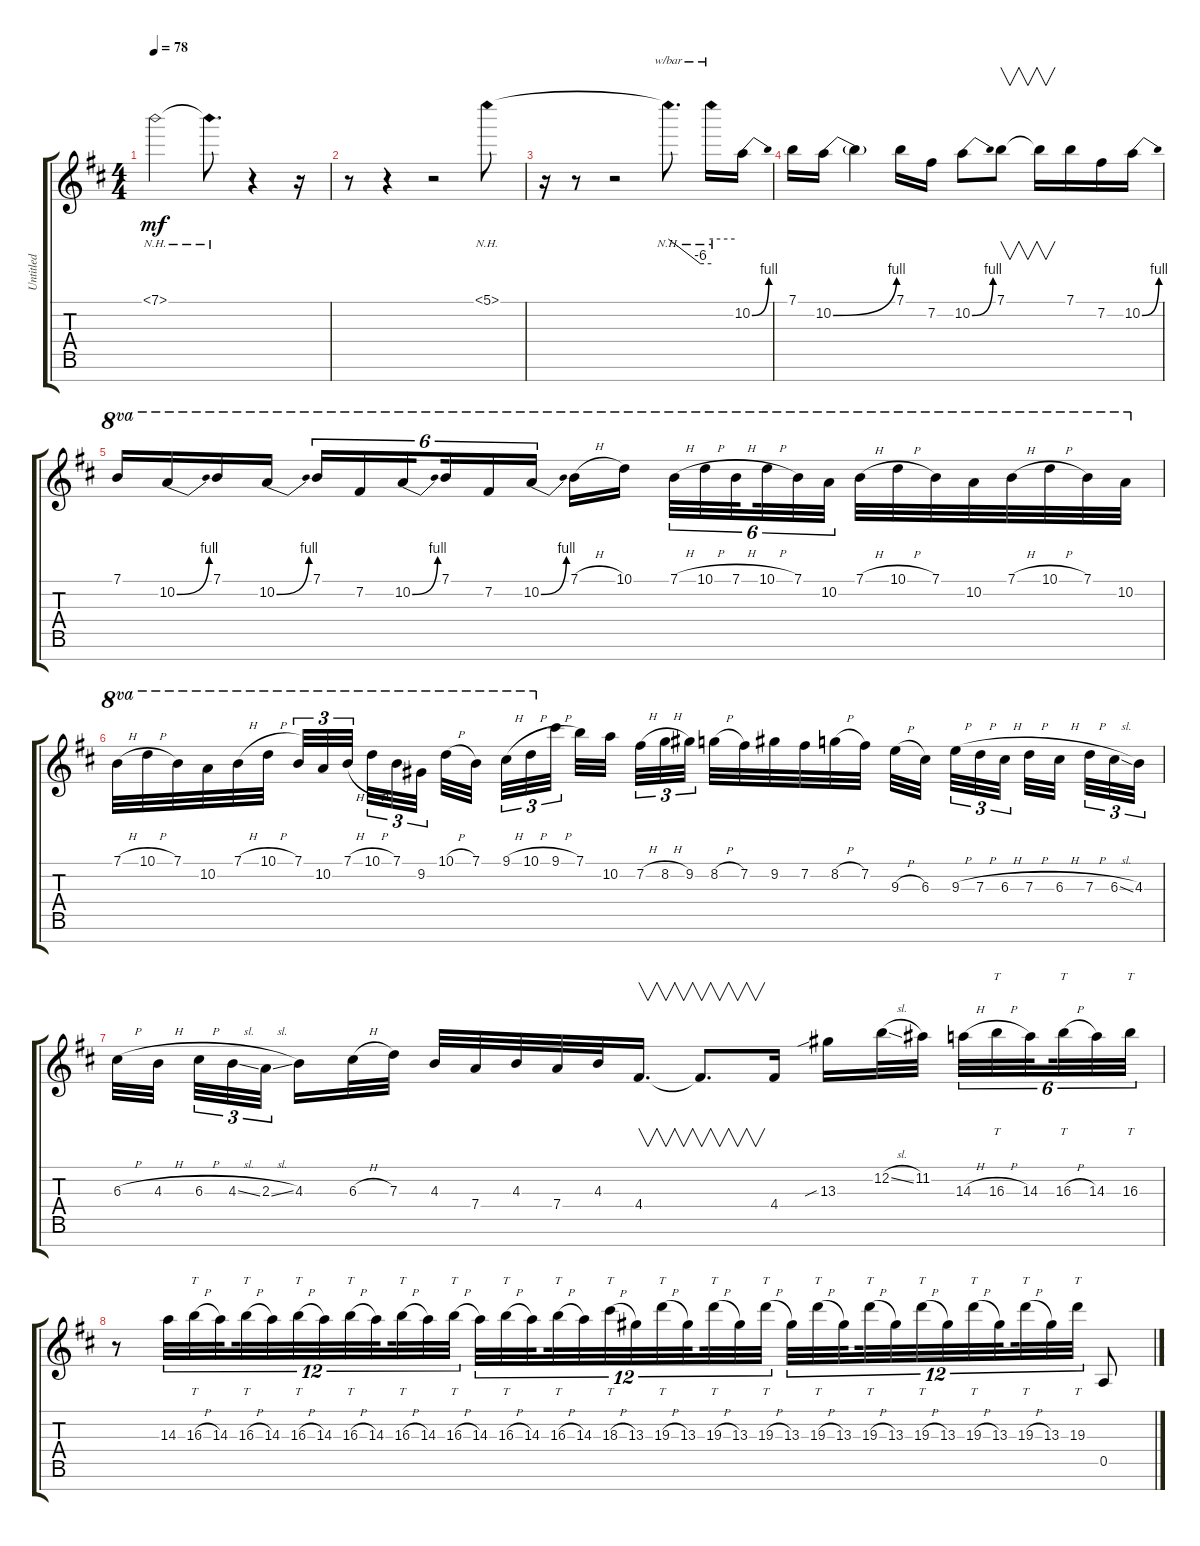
\track ("Untitled" "Untitled") {instrument distortionguitar}
\staff {score tabs}
\tuning (E4 B3 G3 D3 A2 E2 B1) {hide}
\ts (4 4)
\tempo 78
\clef g2
\ks d
7.1{nh t}.2{dy mf} 7.1{nh t}.8{d} r.4 r.16 |
r.8 r.4 r.2 5.1{nh}.8 |
r.16 r.8 r.2 5.1{nh t}.8{d tbe (custom default 0 0 45 -24 60 -24)} 5.1{nh t}.16{tbe (hold default 0 0 60 0)} 10.2{be (bend 0 0 60 4)}.16 |
7.1.16 10.2{be (bend 0 0 60 4)}.16 10.2{t}.4 7.1.16 7.2.16 10.2{be (bend 0 0 60 4)}.8 7.1.8{v} 7.1{t}.16{v} 7.1.16 7.2.16 10.2{be (bend 0 0 60 4)}.16 |
7.1.16{ot 8va} 10.2{be (bend 0 0 60 4)}.16{ot 8va} 7.1.16{ot 8va} 10.2{be (bend 0 0 60 4)}.16{ot 8va} 7.1.16{tu (6 4) ot 8va} 7.2.16{tu (6 4) ot 8va} 10.2{be (bend 0 0 60 4)}.16{tu (6 4) ot 8va beam splitsecondary} 7.1.16{tu (6 4) ot 8va} 7.2.16{tu (6 4) ot 8va} 10.2{be (bend 0 0 60 4)}.16{tu (6 4) ot 8va} 7.1{h}.16{ot 8va} 10.1.16{ot 8va beam splitsecondary} 7.1{h}.32{tu (6 4) ot 8va} 10.1{h}.32{tu (6 4) ot 8va} 7.1{h}.32{tu (6 4) ot 8va beam splitsecondary} 10.1{h}.32{tu (6 4) ot 8va} 7.1.32{tu (6 4) ot 8va} 10.2.32{tu (6 4) ot 8va} 7.1{h}.32{ot 8va} 10.1{h}.32{ot 8va} 7.1.32{ot 8va} 10.2.32{ot 8va} 7.1{h}.32{ot 8va} 10.1{h}.32{ot 8va} 7.1.32{ot 8va} 10.2.32{ot 8va} |
7.1{h}.32{ot 8va} 10.1{h}.32{ot 8va} 7.1.32{ot 8va} 10.2.32{ot 8va} 7.1{h}.32{ot 8va} 10.1{h}.32{ot 8va beam splitsecondary} 7.1.32{tu (3 2) ot 8va} 10.2.32{tu (3 2) ot 8va} 7.1{h}.32{tu (3 2) ot 8va} 10.1{h}.32{tu (3 2) ot 8va} 7.1.32{tu (3 2) ot 8va} 9.2.32{tu (3 2) ot 8va beam splitsecondary} 10.1{h}.32{ot 8va} 7.1.32{ot 8va beam splitsecondary} 9.1{h}.32{tu (3 2) ot 8va} 10.1{h}.32{tu (3 2) ot 8va} 9.1{h}.32{tu (3 2) beam splitsecondary} 7.1.32 10.2.32 7.2{h}.32{tu (3 2)} 8.2{h}.32{tu (3 2)} 9.2.32{tu (3 2) beam splitsecondary} 8.2{h}.32 7.2.32 9.2.32 7.2.32 8.2{h}.32 7.2.32 9.3{h}.32 6.3.32{beam splitsecondary} 9.3{h}.32{tu (3 2)} 7.3{h}.32{tu (3 2)} 6.3{h}.32{tu (3 2) beam splitsecondary} 7.3{h}.32 6.3{h}.32{beam splitsecondary} 7.3{h}.32{tu (3 2)} 6.3{sl}.32{tu (3 2)} 4.3.32{tu (3 2)} |
6.3{h}.32 4.3{h}.32{beam splitsecondary} 6.3{h}.32{tu (3 2)} 4.3{sl}.32{tu (3 2)} 2.3{sl}.32{tu (3 2) beam splitsecondary} 4.3.16 6.3{h}.32 7.3.32 4.3.32 7.4.32 4.3.32 7.4.32 4.3.32 4.4.16{v d} 4.4{t}.8{v d} 4.4.16 13.3{sib}.16 12.2{sl}.32 11.2.32{beam splitsecondary} 14.3{h}.32{tu (6 4)} 16.3{h}.32{tt tu (6 4)} 14.3.32{tu (6 4) beam splitsecondary} 16.3{h}.32{tt tu (6 4)} 14.3.32{tu (6 4)} 16.3.32{tt tu (6 4)} |
r.8 14.3.32{tu (12 8)} 16.3{h}.32{tt tu (12 8)} 14.3.32{tu (12 8) beam splitsecondary} 16.3{h}.32{tt tu (12 8)} 14.3.32{tu (12 8)} 16.3{h}.32{tt tu (12 8)} 14.3.32{tu (12 8)} 16.3{h}.32{tt tu (12 8)} 14.3.32{tu (12 8) beam splitsecondary} 16.3{h}.32{tt tu (12 8)} 14.3.32{tu (12 8)} 16.3{h}.32{tt tu (12 8) beam splitsecondary} 14.3.32{tu (12 8)} 16.3{h}.32{tt tu (12 8)} 14.3.32{tu (12 8) beam splitsecondary} 16.3{h}.32{tt tu (12 8)} 14.3.32{tu (12 8)} 18.3{h}.32{tt tu (12 8)} 13.3.32{tu (12 8)} 19.3{h}.32{tt tu (12 8)} 13.3.32{tu (12 8) beam splitsecondary} 19.3{h}.32{tt tu (12 8)} 13.3.32{tu (12 8)} 19.3{h}.32{tt tu (12 8) beam splitsecondary} 13.3.32{tu (12 8)} 19.3{h}.32{tt tu (12 8)} 13.3.32{tu (12 8) beam splitsecondary} 19.3{h}.32{tt tu (12 8)} 13.3.32{tu (12 8)} 19.3{h}.32{tt tu (12 8)} 13.3.32{tu (12 8)} 19.3{h}.32{tt tu (12 8)} 13.3.32{tu (12 8) beam splitsecondary} 19.3{h}.32{tt tu (12 8)} 13.3.32{tu (12 8)} 19.3.32{tt tu (12 8)} 0.5.8
